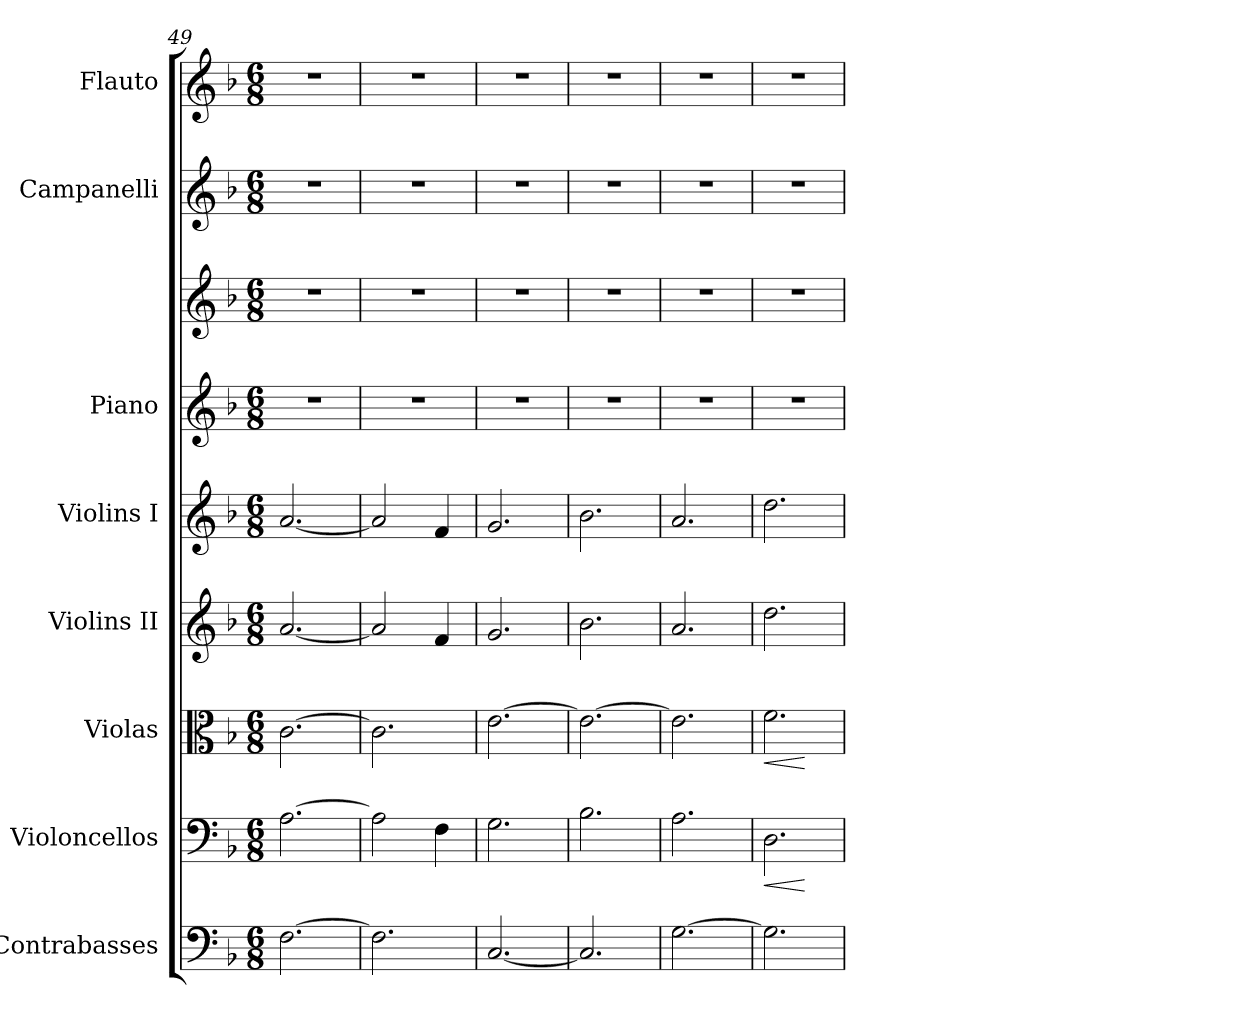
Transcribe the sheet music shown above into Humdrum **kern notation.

**kern	**kern	**dynam	**kern	**dynam	**kern	**kern	**kern	**kern	**kern	**kern
*part8	*part7	*part7	*part6	*part6	*part5	*part4	*part3	*part3	*part2	*part1
*staff9	*staff8	*staff8	*staff7	*staff7	*staff6	*staff5	*staff4	*staff3	*staff2	*staff1
*I"Contrabasses	*I"Violoncellos	*	*I"Violas	*	*I"Violins II	*I"Violins I	*I"Piano	*	*I"Campanelli	*I"Flauto
*I'Cb.	*I'Vc.	*	*I'Vla.	*	*I'Vln. II	*I'Vln. I	*I'P-no	*	*I'Camp.	*I'Fl.
*clefF4	*clefF4	*	*clefC3	*	*clefG2	*clefG2	*clefG2	*clefG2	*clefG2	*clefG2
*ITrd7c12	*	*	*	*	*	*	*	*	*ITrd-14c-24	*
*k[b-]	*k[b-]	*	*k[b-]	*	*k[b-]	*k[b-]	*k[b-]	*k[b-]	*k[b-]	*k[b-]
*M6/8	*M6/8	*	*M6/8	*	*M6/8	*M6/8	*M6/8	*M6/8	*M6/8	*M6/8
=49	=49	=49	=49	=49	=49	=49	=49	=49	=49	=49
[2.FF\	[2.A\	.	[2.c\	.	[2.a/	[2.a/	2.r	2.r	2.r	2.r
=50	=50	=50	=50	=50	=50	=50	=50	=50	=50	=50
2.FF\]	2A\]	.	2.c\]	.	2a/]	2a/]	2.r	2.r	2.r	2.r
.	4F\	.	.	.	4f/	4f/	.	.	.	.
=51	=51	=51	=51	=51	=51	=51	=51	=51	=51	=51
[2.CC/	2.G\	.	[2.e\	.	2.g/	2.g/	2.r	2.r	2.r	2.r
=52	=52	=52	=52	=52	=52	=52	=52	=52	=52	=52
2.CC/]	2.B-\	.	2.e\_	.	2.b-\	2.b-\	2.r	2.r	2.r	2.r
=53	=53	=53	=53	=53	=53	=53	=53	=53	=53	=53
[2.GG\	2.A\	.	2.e\]	.	2.a/	2.a/	2.r	2.r	2.r	2.r
=54	=54	=54	=54	=54	=54	=54	=54	=54	=54	=54
!	!	!LO:HP:b	!	!LO:HP:b	!	!	!	!	!	!
2.GG\]	2.D\	<	2.f\	<	2.dd\	2.dd\	2.r	2.r	2.r	2.r
.	.	[	.	[	.	.	.	.	.	.
=	=	=	=	=	=	=	=	=	=	=
*-	*-	*-	*-	*-	*-	*-	*-	*-	*-	*-
